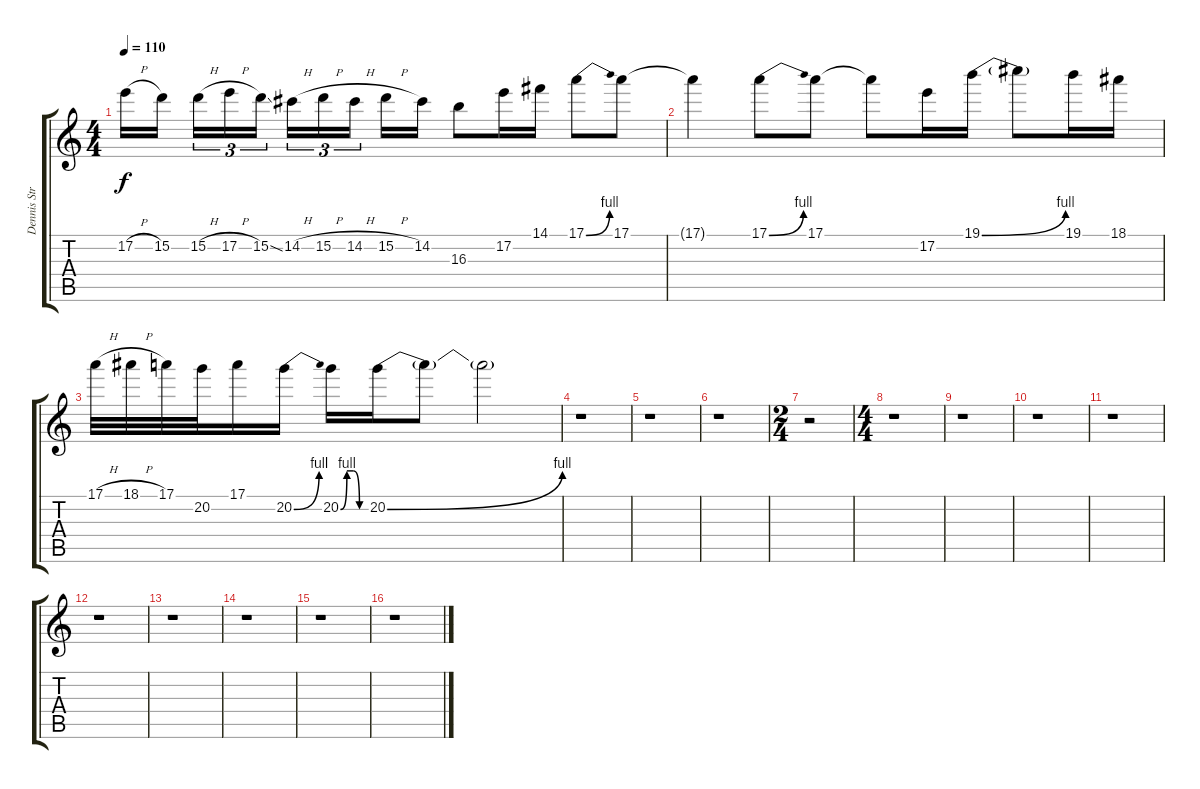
\track ("Dennis Stratton (Guitar)" "Dennis Str") {instrument distortionguitar}
\staff {score tabs}
\tuning (E4 B3 G3 D3 A2 E2) {hide}
\ts (4 4)
\tempo 110
\clef g2
\ks c
17.2{h}.16{dy f} 15.2.16 15.2{h}.16{tu (3 2)} 17.2{h}.16{tu (3 2)} 15.2{ss}.16{tu (3 2)} 14.2{h}.16{tu (3 2)} 15.2{h}.16{tu (3 2)} 14.2{h}.16{tu (3 2)} 15.2{h}.16 14.2.16 16.3.8 17.2.16 14.1.16 17.1{be (bend 0 0 60 4)}.8 17.1.8 |
17.1{t}.4 17.1{be (bend 0 0 60 4)}.8 17.1.8 17.1{t}.8 17.2.16 19.1{be (bend 0 0 60 4)}.16 19.1{t}.8 19.1.16 18.1.16 |
17.1{h}.32 18.1{h}.32 17.1.32 20.2.32 17.1.16 20.2{be (bend 0 0 60 4)}.16 20.2{be (custom 0 0 15 4 30 4 45 0 60 0)}.16 20.2{be (bend 0 0 60 4)}.16 20.2{t}.8 20.2{t}.2 |
r.1 |
r.1 |
r.1 |
\ts (2 4)
r.2 |
\ts (4 4)
r.1 |
r.1 |
r.1 |
r.1 |
r.1 |
r.1 |
r.1 |
r.1 |
r.1
